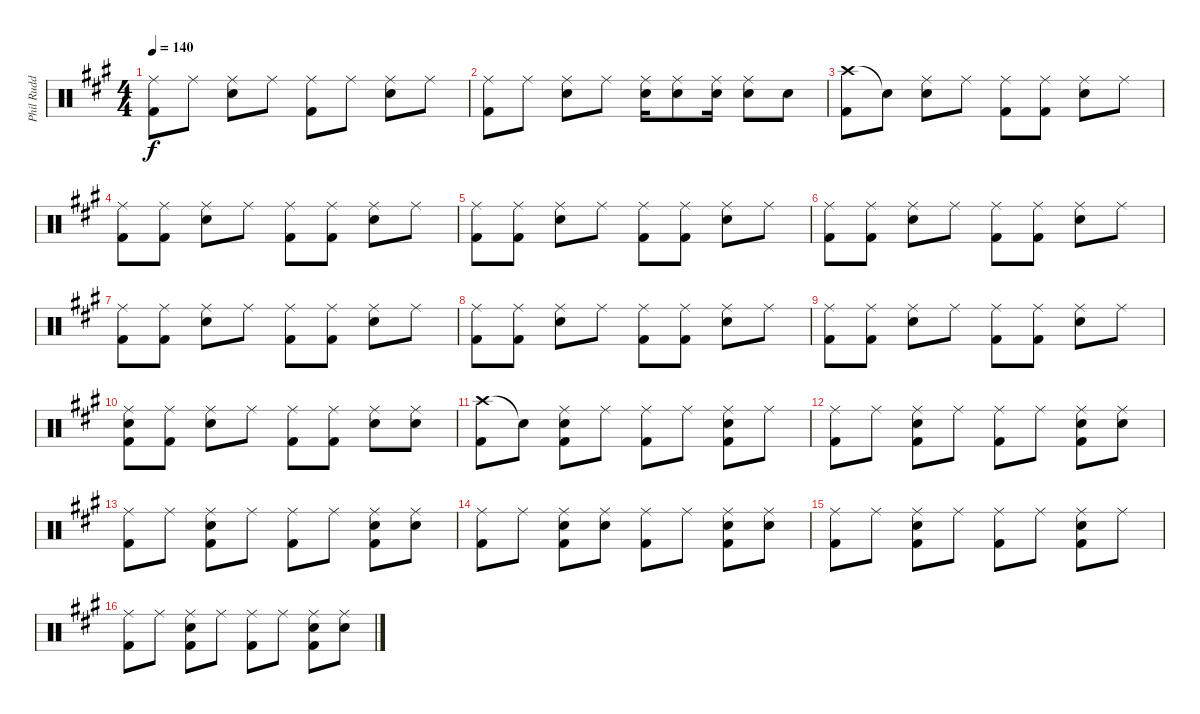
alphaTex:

\track ("Phil Rudd" "Phil Rudd") {instrument percussion}
\staff {score}
\articulation defaults
\ts (4 4)
\tempo 140
\clef neutral
\ks a
("Ride (middle)" "Kick (hit) 2").8{dy f} "Ride (middle)".8 ("Ride (middle)" "Electric Snare (hit)").8 "Ride (middle)".8 ("Ride (middle)" "Kick (hit) 2").8 "Ride (middle)".8 ("Ride (middle)" "Electric Snare (hit)").8 "Ride (middle)".8 |
("Ride (middle)" "Kick (hit) 2").8 "Ride (middle)".8 ("Ride (middle)" "Electric Snare (hit)").8 "Ride (middle)".8 ("Ride (middle)" "Electric Snare (hit)").16 ("Ride (middle)" "Electric Snare (hit)").8 ("Ride (middle)" "Electric Snare (hit)").16 ("Ride (middle)" "Electric Snare (hit)").8 "Electric Snare (hit)".8 |
("Crash high (hit)" "Kick (hit) 2").8 "Snare (hit)"{t}.8 ("Ride (middle)" "Electric Snare (hit)").8 "Ride (middle)".8 ("Ride (middle)" "Kick (hit) 2").8 ("Ride (middle)" "Kick (hit) 2").8 ("Ride (middle)" "Electric Snare (hit)").8 "Ride (middle)".8 |
("Ride (middle)" "Kick (hit) 2").8 ("Ride (middle)" "Kick (hit) 2").8 ("Ride (middle)" "Electric Snare (hit)").8 "Ride (middle)".8 ("Ride (middle)" "Kick (hit) 2").8 ("Ride (middle)" "Kick (hit) 2").8 ("Ride (middle)" "Electric Snare (hit)").8 "Ride (middle)".8 |
("Ride (middle)" "Kick (hit) 2").8 ("Ride (middle)" "Kick (hit) 2").8 ("Ride (middle)" "Electric Snare (hit)").8 "Ride (middle)".8 ("Ride (middle)" "Kick (hit) 2").8 ("Ride (middle)" "Kick (hit) 2").8 ("Ride (middle)" "Electric Snare (hit)").8 "Ride (middle)".8 |
("Ride (middle)" "Kick (hit) 2").8 ("Ride (middle)" "Kick (hit) 2").8 ("Ride (middle)" "Electric Snare (hit)").8 "Ride (middle)".8 ("Ride (middle)" "Kick (hit) 2").8 ("Ride (middle)" "Kick (hit) 2").8 ("Ride (middle)" "Electric Snare (hit)").8 "Ride (middle)".8 |
("Ride (middle)" "Kick (hit) 2").8 ("Ride (middle)" "Kick (hit) 2").8 ("Ride (middle)" "Electric Snare (hit)").8 "Ride (middle)".8 ("Ride (middle)" "Kick (hit) 2").8 ("Ride (middle)" "Kick (hit) 2").8 ("Ride (middle)" "Electric Snare (hit)").8 "Ride (middle)".8 |
("Ride (middle)" "Kick (hit) 2").8 ("Ride (middle)" "Kick (hit) 2").8 ("Ride (middle)" "Electric Snare (hit)").8 "Ride (middle)".8 ("Ride (middle)" "Kick (hit) 2").8 ("Ride (middle)" "Kick (hit) 2").8 ("Ride (middle)" "Electric Snare (hit)").8 "Ride (middle)".8 |
("Ride (middle)" "Kick (hit) 2").8 ("Ride (middle)" "Kick (hit) 2").8 ("Ride (middle)" "Electric Snare (hit)").8 "Ride (middle)".8 ("Ride (middle)" "Kick (hit) 2").8 ("Ride (middle)" "Kick (hit) 2").8 ("Ride (middle)" "Electric Snare (hit)").8 "Ride (middle)".8 |
("Ride (middle)" "Electric Snare (hit)" "Kick (hit) 2").8 ("Ride (middle)" "Kick (hit) 2").8 ("Ride (middle)" "Electric Snare (hit)").8 "Ride (middle)".8 ("Ride (middle)" "Kick (hit) 2").8 ("Ride (middle)" "Kick (hit) 2").8 ("Ride (middle)" "Electric Snare (hit)").8 ("Ride (middle)" "Electric Snare (hit)").8 |
("Crash high (hit)" "Kick (hit) 2").8 "Snare (hit)"{t}.8 ("Ride (middle)" "Electric Snare (hit)" "Kick (hit) 2").8 "Ride (middle)".8 ("Ride (middle)" "Kick (hit) 2").8 "Ride (middle)".8 ("Ride (middle)" "Electric Snare (hit)" "Kick (hit) 2").8 "Ride (middle)".8 |
("Ride (middle)" "Kick (hit) 2").8 "Ride (middle)".8 ("Ride (middle)" "Electric Snare (hit)" "Kick (hit) 2").8 "Ride (middle)".8 ("Ride (middle)" "Kick (hit) 2").8 "Ride (middle)".8 ("Ride (middle)" "Electric Snare (hit)" "Kick (hit) 2").8 ("Ride (middle)" "Electric Snare (hit)").8 |
("Ride (middle)" "Kick (hit) 2").8 "Ride (middle)".8 ("Ride (middle)" "Electric Snare (hit)" "Kick (hit) 2").8 "Ride (middle)".8 ("Ride (middle)" "Kick (hit) 2").8 "Ride (middle)".8 ("Ride (middle)" "Electric Snare (hit)" "Kick (hit) 2").8 ("Ride (middle)" "Electric Snare (hit)").8 |
("Ride (middle)" "Kick (hit) 2").8 "Ride (middle)".8 ("Ride (middle)" "Electric Snare (hit)" "Kick (hit) 2").8 ("Ride (middle)" "Electric Snare (hit)").8 ("Ride (middle)" "Kick (hit) 2").8 "Ride (middle)".8 ("Ride (middle)" "Electric Snare (hit)" "Kick (hit) 2").8 ("Ride (middle)" "Electric Snare (hit)").8 |
("Ride (middle)" "Kick (hit) 2").8 "Ride (middle)".8 ("Ride (middle)" "Electric Snare (hit)" "Kick (hit) 2").8 "Ride (middle)".8 ("Ride (middle)" "Kick (hit) 2").8 "Ride (middle)".8 ("Ride (middle)" "Electric Snare (hit)" "Kick (hit) 2").8 "Ride (middle)".8 |
("Ride (middle)" "Kick (hit) 2").8 "Ride (middle)".8 ("Ride (middle)" "Electric Snare (hit)" "Kick (hit) 2").8 "Ride (middle)".8 ("Ride (middle)" "Kick (hit) 2").8 "Ride (middle)".8 ("Ride (middle)" "Electric Snare (hit)" "Kick (hit) 2").8 ("Ride (middle)" "Electric Snare (hit)").8
